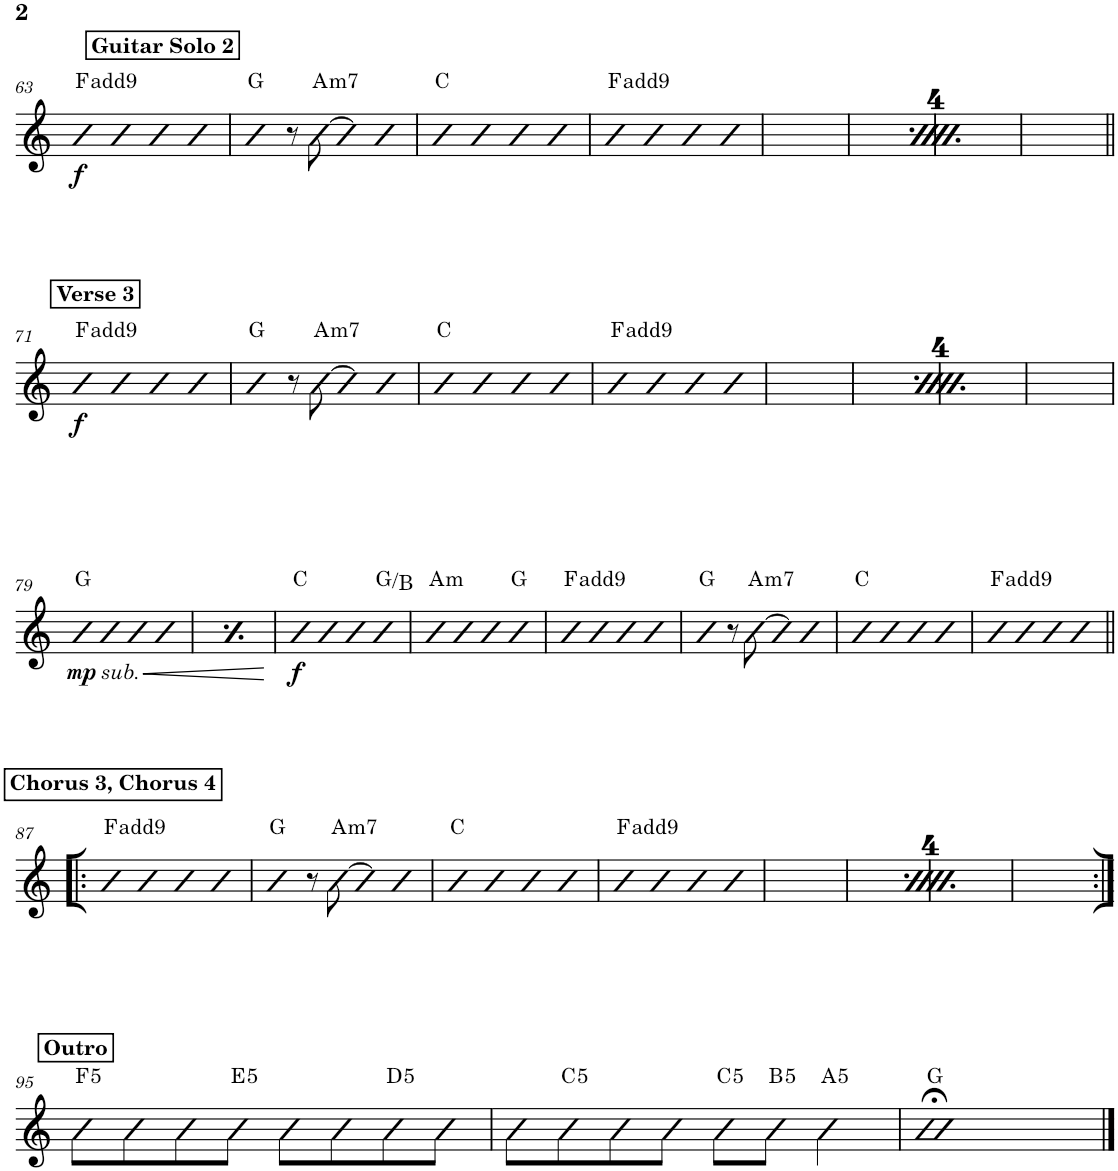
**kern	**dynam	**harte
*part1	*part1	*part1
*staff1	*staff1	*
*I"Piano	*	*
*I'Pno.	*	*
!!LO:PB:g=z
*clefG2	*	*
*k[]	*	*
*M4/4	*	*
!!LO:REH:place=s1:a:B:cj:t=Guitar Solo 2
=63	=63	=63
!	!LO:DY:b	!
4b	f	F:maj(9)
4b	.	.
4b	.	.
4b	.	.
=64	=64	=64
4b	.	G:maj
8r	.	.
!	!	!LO:H:kt=m7
[8b\	.	A:min7
4b]	.	.
4b	.	.
=65	=65	=65
4b	.	C:maj
4b	.	.
4b	.	.
4b	.	.
=66	=66	=66
4b	.	F:maj(9)
4b	.	.
4b	.	.
4b	.	.
!!LO:REH:place=s1:a:B:cj:t=Guitar Solo 2
=67	=67	=67
!	!LO:DY:b	!
4b	f	F:maj(9)
4b	.	.
4b	.	.
4b	.	.
=68	=68	=68
4b	.	G:maj
8r	.	.
!	!	!LO:H:kt=m7
[8b\	.	A:min7
4b]	.	.
4b	.	.
=69	=69	=69
4b	.	C:maj
4b	.	.
4b	.	.
4b	.	.
=70	=70	=70
4b	.	F:maj(9)
4b	.	.
4b	.	.
4b	.	.
!!LO:LB:g=z
!!LO:REH:place=s1:a:B:cj:t=Verse 3
=71||	=71||	=71||
!	!LO:DY:b	!
4b	f	F:maj(9)
4b	.	.
4b	.	.
4b	.	.
=72	=72	=72
4b	.	G:maj
8r	.	.
!	!	!LO:H:kt=m7
[8b\	.	A:min7
4b]	.	.
4b	.	.
=73	=73	=73
4b	.	C:maj
4b	.	.
4b	.	.
4b	.	.
=74	=74	=74
4b	.	F:maj(9)
4b	.	.
4b	.	.
4b	.	.
!!LO:REH:place=s1:a:B:cj:t=Verse 3
=75	=75	=75
!	!LO:DY:b	!
4b	f	F:maj(9)
4b	.	.
4b	.	.
4b	.	.
=76	=76	=76
4b	.	G:maj
8r	.	.
!	!	!LO:H:kt=m7
[8b\	.	A:min7
4b]	.	.
4b	.	.
=77	=77	=77
4b	.	C:maj
4b	.	.
4b	.	.
4b	.	.
=78	=78	=78
4b	.	F:maj(9)
4b	.	.
4b	.	.
4b	.	.
!!LO:LB:g=z
=79	=79	=79
!	!LO:DY:b	!
!	!LO:DY:n=1:b	!
4b	mp other-dynamics	G:maj
4b	.	.
4b	.	.
4b	.	.
=80	=80	=80
!	!LO:DY:b	!
!	!LO:DY:n=1:b	!
4b	mp other-dynamics	G:maj
4b	.	.
4b	.	.
4b	.	.
=81	=81	=81
!	!LO:DY:b	!
4b	f	C:maj
4b	.	.
4b	.	.
4b	.	G:maj/3
=82	=82	=82
!	!	!LO:H:kt=m
4b	.	A:min
4b	.	.
4b	.	.
4b	.	G:maj
=83	=83	=83
4b	.	F:maj(9)
4b	.	.
4b	.	.
4b	.	.
=84	=84	=84
4b	.	G:maj
8r	.	.
!	!	!LO:H:kt=m7
[8b\	.	A:min7
4b]	.	.
4b	.	.
=85	=85	=85
4b	.	C:maj
4b	.	.
4b	.	.
4b	.	.
=86	=86	=86
4b	.	F:maj(9)
4b	.	.
4b	.	.
4b	.	.
!!LO:LB:g=z
!!LO:REH:place=s1:a:B:cj:t=Chorus 3, Chorus 4
=87!|:	=87!|:	=87!|:
4b	.	F:maj(9)
4b	.	.
4b	.	.
4b	.	.
=88	=88	=88
4b	.	G:maj
8r	.	.
!	!	!LO:H:kt=m7
[8b\	.	A:min7
4b]	.	.
4b	.	.
=89	=89	=89
4b	.	C:maj
4b	.	.
4b	.	.
4b	.	.
=90	=90	=90
4b	.	F:maj(9)
4b	.	.
4b	.	.
4b	.	.
!!LO:REH:place=s1:a:B:cj:t=Chorus 3, Chorus 4
=91	=91	=91
4b	.	F:maj(9)
4b	.	.
4b	.	.
4b	.	.
=92	=92	=92
4b	.	G:maj
8r	.	.
!	!	!LO:H:kt=m7
[8b\	.	A:min7
4b]	.	.
4b	.	.
=93	=93	=93
4b	.	C:maj
4b	.	.
4b	.	.
4b	.	.
=94	=94	=94
4b	.	F:maj(9)
4b	.	.
4b	.	.
4b	.	.
!!LO:LB:g=z
!!LO:REH:place=s1:a:B:cj:t=Outro
=95:|!	=95:|!	=95:|!
!	!	!LO:H:kt=5
8b\L	.	F:(1,5)
8b\	.	.
8b\	.	.
!	!	!LO:H:kt=5
8b\J	.	E:(1,5)
8b\L	.	.
8b\	.	.
!	!	!LO:H:kt=5
8b\	.	D:(1,5)
8b\J	.	.
=96	=96	=96
8b\L	.	.
!	!	!LO:H:kt=5
8b\	.	C:(1,5)
8b\	.	.
8b\J	.	.
!	!	!LO:H:kt=5
8b\L	.	C:(1,5)
!	!	!LO:H:kt=5
8b\J	.	B:(1,5)
!	!	!LO:H:kt=5
4b\	.	A:(1,5)
=97	=97	=97
1b;<	.	G:maj
==	==	==
*-	*-	*-
